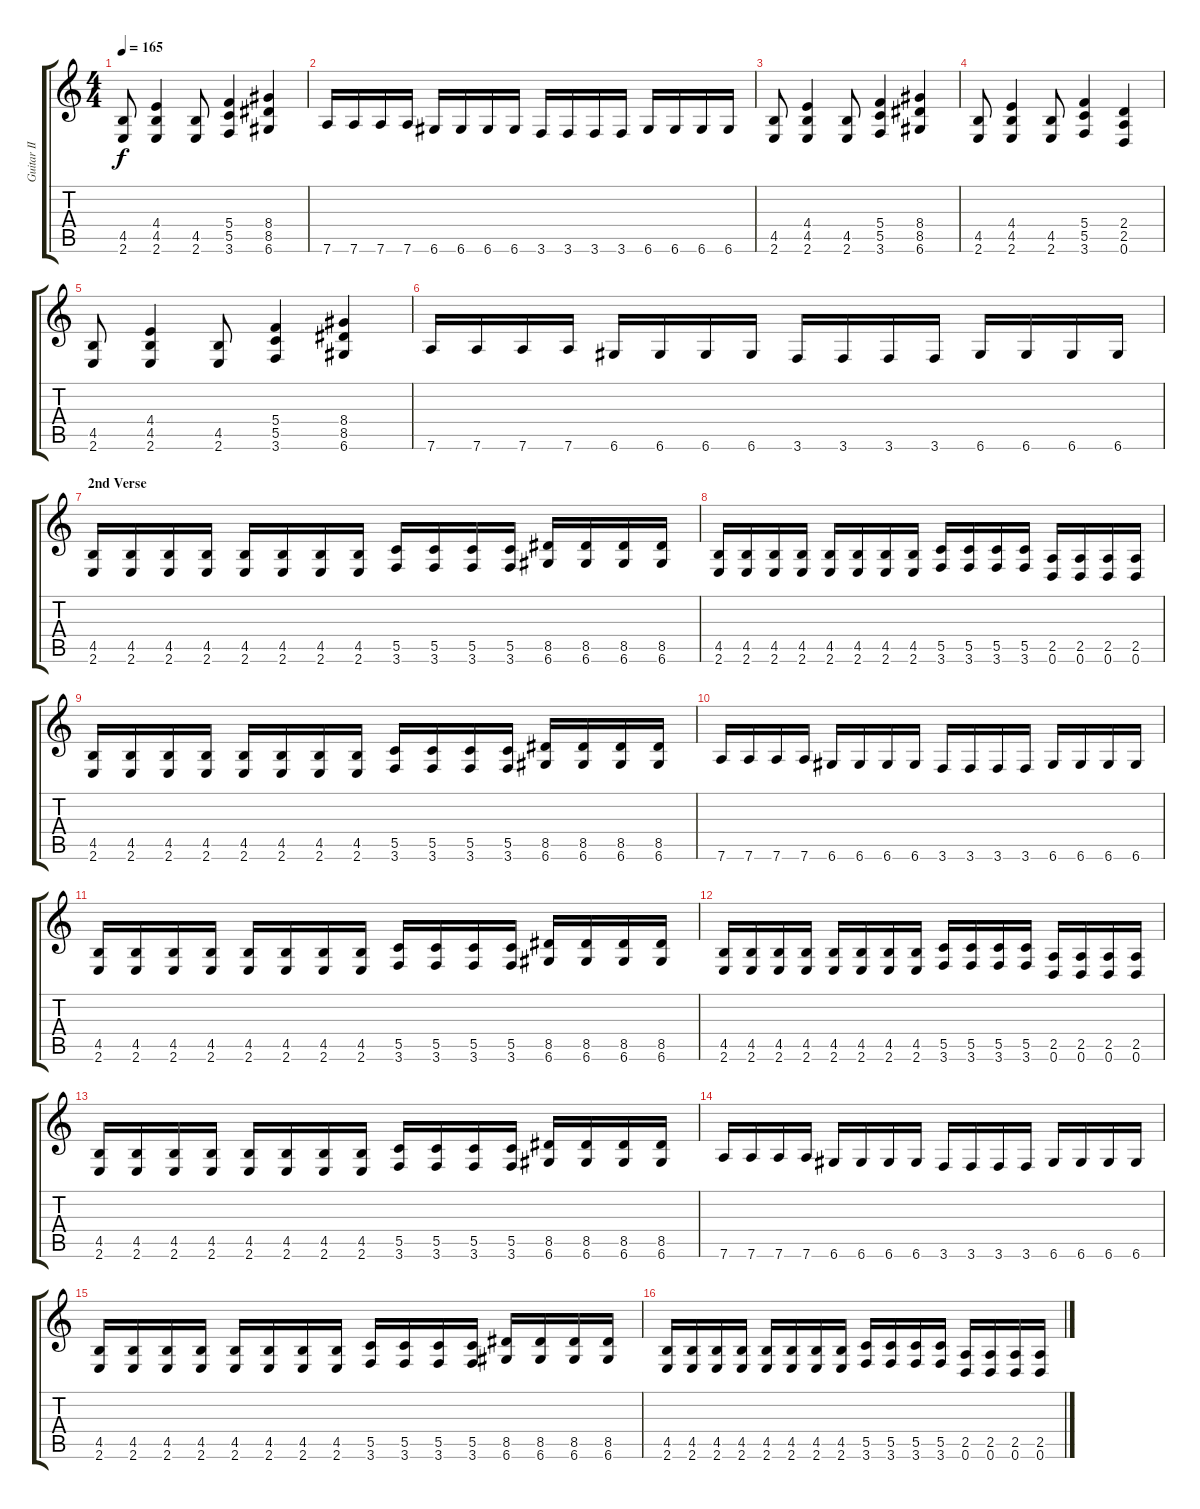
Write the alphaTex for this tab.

\track ("Guitar II" "Guitar II") {instrument distortionguitar}
\staff {score tabs}
\tuning (D4 A3 F3 C3 G2 D2) {hide}
\ts (4 4)
\tempo 165
\clef g2
\ks c
(4.5 2.6).8{dy f} (4.4 4.5 2.6).4 (4.5 2.6).8 (5.4 5.5 3.6).4 (8.4 8.5 6.6).4 |
7.6.16 7.6.16 7.6.16 7.6.16 6.6.16 6.6.16 6.6.16 6.6.16 3.6.16 3.6.16 3.6.16 3.6.16 6.6.16 6.6.16 6.6.16 6.6.16 |
(4.5 2.6).8 (4.4 4.5 2.6).4 (4.5 2.6).8 (5.4 5.5 3.6).4 (8.4 8.5 6.6).4 |
(4.5 2.6).8 (4.4 4.5 2.6).4 (4.5 2.6).8 (5.4 5.5 3.6).4 (2.4 2.5 0.6).4 |
(4.5 2.6).8 (4.4 4.5 2.6).4 (4.5 2.6).8 (5.4 5.5 3.6).4 (8.4 8.5 6.6).4 |
7.6.16 7.6.16 7.6.16 7.6.16 6.6.16 6.6.16 6.6.16 6.6.16 3.6.16 3.6.16 3.6.16 3.6.16 6.6.16 6.6.16 6.6.16 6.6.16 |
\section ("" "2nd Verse")
(4.5 2.6).16 (4.5 2.6).16 (4.5 2.6).16 (4.5 2.6).16 (4.5 2.6).16 (4.5 2.6).16 (4.5 2.6).16 (4.5 2.6).16 (5.5 3.6).16 (5.5 3.6).16 (5.5 3.6).16 (5.5 3.6).16 (8.5 6.6).16 (8.5 6.6).16 (8.5 6.6).16 (8.5 6.6).16 |
(4.5 2.6).16 (4.5 2.6).16 (4.5 2.6).16 (4.5 2.6).16 (4.5 2.6).16 (4.5 2.6).16 (4.5 2.6).16 (4.5 2.6).16 (5.5 3.6).16 (5.5 3.6).16 (5.5 3.6).16 (5.5 3.6).16 (2.5 0.6).16 (2.5 0.6).16 (2.5 0.6).16 (2.5 0.6).16 |
(4.5 2.6).16 (4.5 2.6).16 (4.5 2.6).16 (4.5 2.6).16 (4.5 2.6).16 (4.5 2.6).16 (4.5 2.6).16 (4.5 2.6).16 (5.5 3.6).16 (5.5 3.6).16 (5.5 3.6).16 (5.5 3.6).16 (8.5 6.6).16 (8.5 6.6).16 (8.5 6.6).16 (8.5 6.6).16 |
7.6.16 7.6.16 7.6.16 7.6.16 6.6.16 6.6.16 6.6.16 6.6.16 3.6.16 3.6.16 3.6.16 3.6.16 6.6.16 6.6.16 6.6.16 6.6.16 |
(4.5 2.6).16 (4.5 2.6).16 (4.5 2.6).16 (4.5 2.6).16 (4.5 2.6).16 (4.5 2.6).16 (4.5 2.6).16 (4.5 2.6).16 (5.5 3.6).16 (5.5 3.6).16 (5.5 3.6).16 (5.5 3.6).16 (8.5 6.6).16 (8.5 6.6).16 (8.5 6.6).16 (8.5 6.6).16 |
(4.5 2.6).16 (4.5 2.6).16 (4.5 2.6).16 (4.5 2.6).16 (4.5 2.6).16 (4.5 2.6).16 (4.5 2.6).16 (4.5 2.6).16 (5.5 3.6).16 (5.5 3.6).16 (5.5 3.6).16 (5.5 3.6).16 (2.5 0.6).16 (2.5 0.6).16 (2.5 0.6).16 (2.5 0.6).16 |
(4.5 2.6).16 (4.5 2.6).16 (4.5 2.6).16 (4.5 2.6).16 (4.5 2.6).16 (4.5 2.6).16 (4.5 2.6).16 (4.5 2.6).16 (5.5 3.6).16 (5.5 3.6).16 (5.5 3.6).16 (5.5 3.6).16 (8.5 6.6).16 (8.5 6.6).16 (8.5 6.6).16 (8.5 6.6).16 |
7.6.16 7.6.16 7.6.16 7.6.16 6.6.16 6.6.16 6.6.16 6.6.16 3.6.16 3.6.16 3.6.16 3.6.16 6.6.16 6.6.16 6.6.16 6.6.16 |
(4.5 2.6).16 (4.5 2.6).16 (4.5 2.6).16 (4.5 2.6).16 (4.5 2.6).16 (4.5 2.6).16 (4.5 2.6).16 (4.5 2.6).16 (5.5 3.6).16 (5.5 3.6).16 (5.5 3.6).16 (5.5 3.6).16 (8.5 6.6).16 (8.5 6.6).16 (8.5 6.6).16 (8.5 6.6).16 |
(4.5 2.6).16 (4.5 2.6).16 (4.5 2.6).16 (4.5 2.6).16 (4.5 2.6).16 (4.5 2.6).16 (4.5 2.6).16 (4.5 2.6).16 (5.5 3.6).16 (5.5 3.6).16 (5.5 3.6).16 (5.5 3.6).16 (2.5 0.6).16 (2.5 0.6).16 (2.5 0.6).16 (2.5 0.6).16
